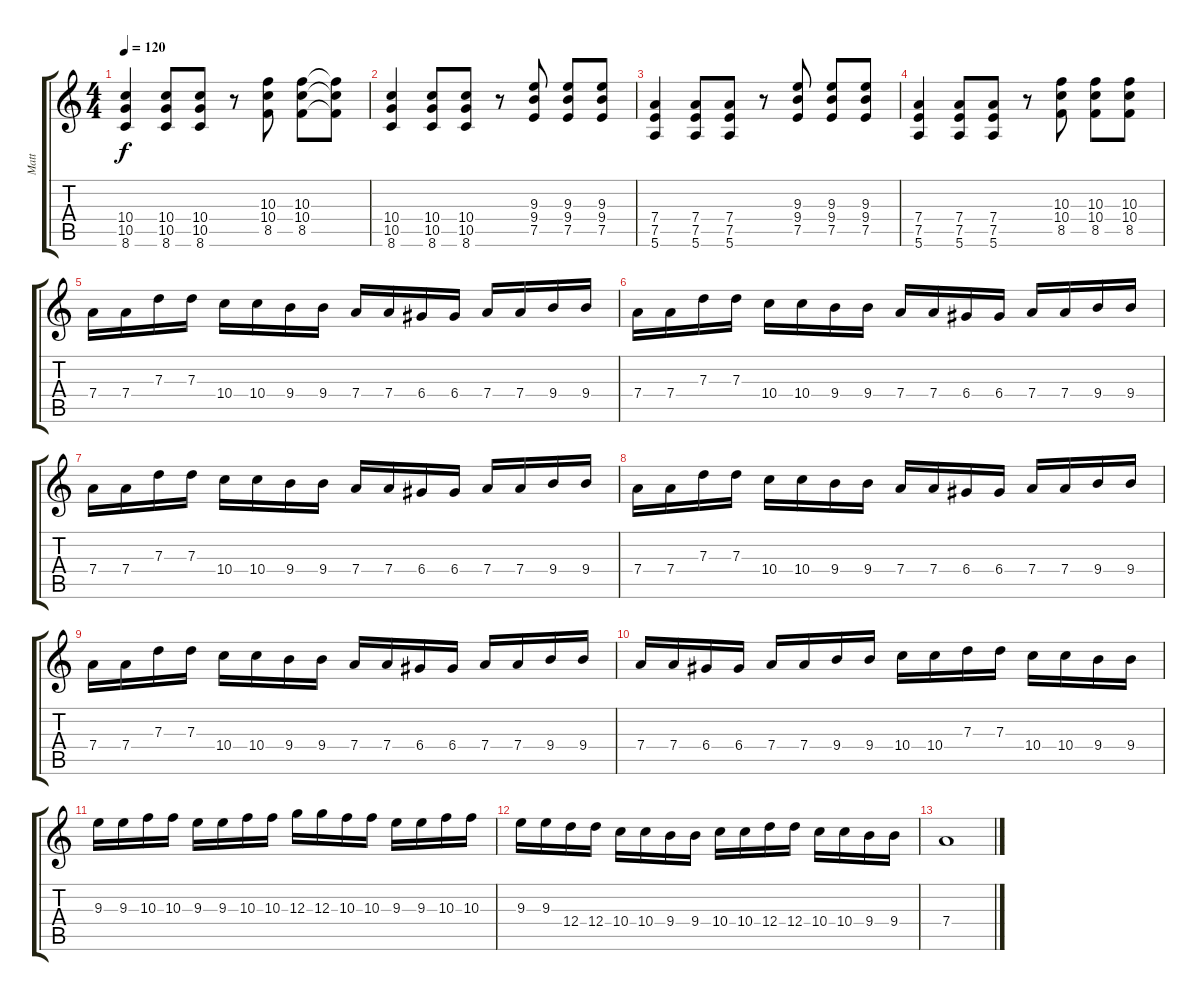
\track ("Matt" "Matt") {instrument distortionguitar}
\staff {score tabs}
\tuning (E4 B3 G3 D3 A2 E2) {hide}
\ts (4 4)
\tempo 120
\clef g2
\ks c
(10.4 10.5 8.6).4{dy f} (10.4 10.5 8.6).8 (10.4 10.5 8.6).8 r.8 (10.3 10.4 8.5).8 (10.3 10.4 8.5).8 (10.3{t} 10.4{t} 8.5{t}).8 |
(10.4 10.5 8.6).4 (10.4 10.5 8.6).8 (10.4 10.5 8.6).8 r.8 (9.3 9.4 7.5).8 (9.3 9.4 7.5).8 (9.3 9.4 7.5).8 |
(7.4 7.5 5.6).4 (7.4 7.5 5.6).8 (7.4 7.5 5.6).8 r.8 (9.3 9.4 7.5).8 (9.3 9.4 7.5).8 (9.3 9.4 7.5).8 |
(7.4 7.5 5.6).4 (7.4 7.5 5.6).8 (7.4 7.5 5.6).8 r.8 (10.3 10.4 8.5).8 (10.3 10.4 8.5).8 (10.3 10.4 8.5).8 |
7.4.16 7.4.16 7.3.16 7.3.16 10.4.16 10.4.16 9.4.16 9.4.16 7.4.16 7.4.16 6.4.16 6.4.16 7.4.16 7.4.16 9.4.16 9.4.16 |
7.4.16 7.4.16 7.3.16 7.3.16 10.4.16 10.4.16 9.4.16 9.4.16 7.4.16 7.4.16 6.4.16 6.4.16 7.4.16 7.4.16 9.4.16 9.4.16 |
7.4.16 7.4.16 7.3.16 7.3.16 10.4.16 10.4.16 9.4.16 9.4.16 7.4.16 7.4.16 6.4.16 6.4.16 7.4.16 7.4.16 9.4.16 9.4.16 |
7.4.16 7.4.16 7.3.16 7.3.16 10.4.16 10.4.16 9.4.16 9.4.16 7.4.16 7.4.16 6.4.16 6.4.16 7.4.16 7.4.16 9.4.16 9.4.16 |
7.4.16 7.4.16 7.3.16 7.3.16 10.4.16 10.4.16 9.4.16 9.4.16 7.4.16 7.4.16 6.4.16 6.4.16 7.4.16 7.4.16 9.4.16 9.4.16 |
7.4.16 7.4.16 6.4.16 6.4.16 7.4.16 7.4.16 9.4.16 9.4.16 10.4.16 10.4.16 7.3.16 7.3.16 10.4.16 10.4.16 9.4.16 9.4.16 |
9.3.16 9.3.16 10.3.16 10.3.16 9.3.16 9.3.16 10.3.16 10.3.16 12.3.16 12.3.16 10.3.16 10.3.16 9.3.16 9.3.16 10.3.16 10.3.16 |
9.3.16 9.3.16 12.4.16 12.4.16 10.4.16 10.4.16 9.4.16 9.4.16 10.4.16 10.4.16 12.4.16 12.4.16 10.4.16 10.4.16 9.4.16 9.4.16 |
7.4.1
